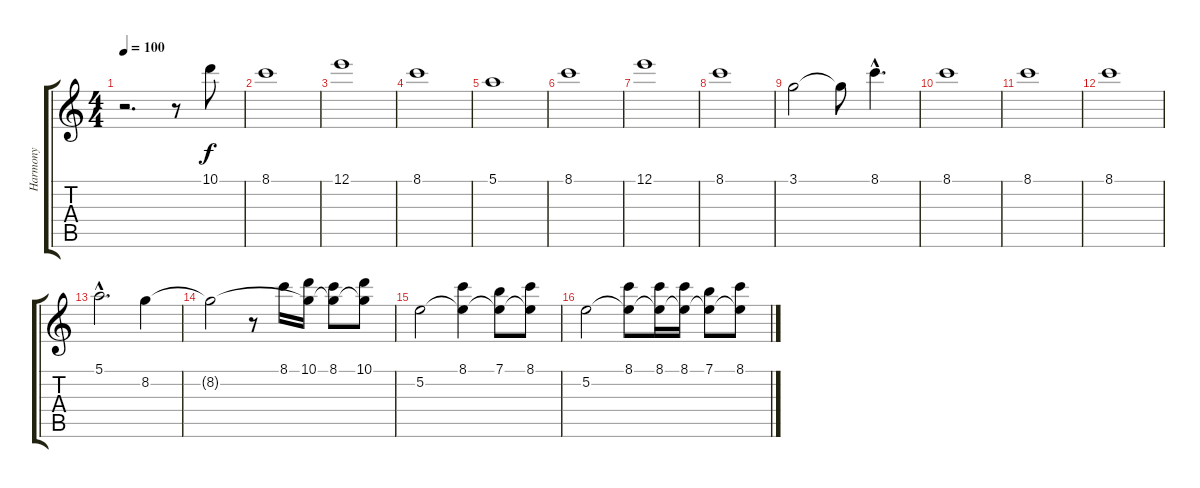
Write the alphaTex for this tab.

\track ("Harmony" "Harmony") {instrument overdrivenguitar}
\staff {score tabs}
\tuning (E4 B3 G3 D3 A2 E2) {hide}
\ts (4 4)
\tempo 100
\clef g2
\ks c
r.2{d dy f instrument overdrivenguitar} r.8 10.1.8 |
8.1.1 |
12.1.1 |
8.1.1 |
5.1.1 |
8.1.1 |
12.1.1 |
8.1.1 |
3.1.2 3.1{t}.8 8.1{hac}.4{d} |
8.1.1 |
8.1.1 |
8.1.1 |
5.1{hac}.2{d} 8.2.4 |
8.2{t}.2 r.8 8.1.16 (10.1 8.2{t}).16 (8.1 8.2{t}).8 (10.1 8.2{t}).8 |
5.2.2 (8.1 5.2{t}).4 (7.1 5.2{t}).8 (8.1 5.2{t}).8 |
5.2.2 (8.1 5.2{t}).8 (8.1 5.2{t}).16 (8.1 5.2{t}).16 (7.1 5.2{t}).8 (8.1 5.2{t}).8
